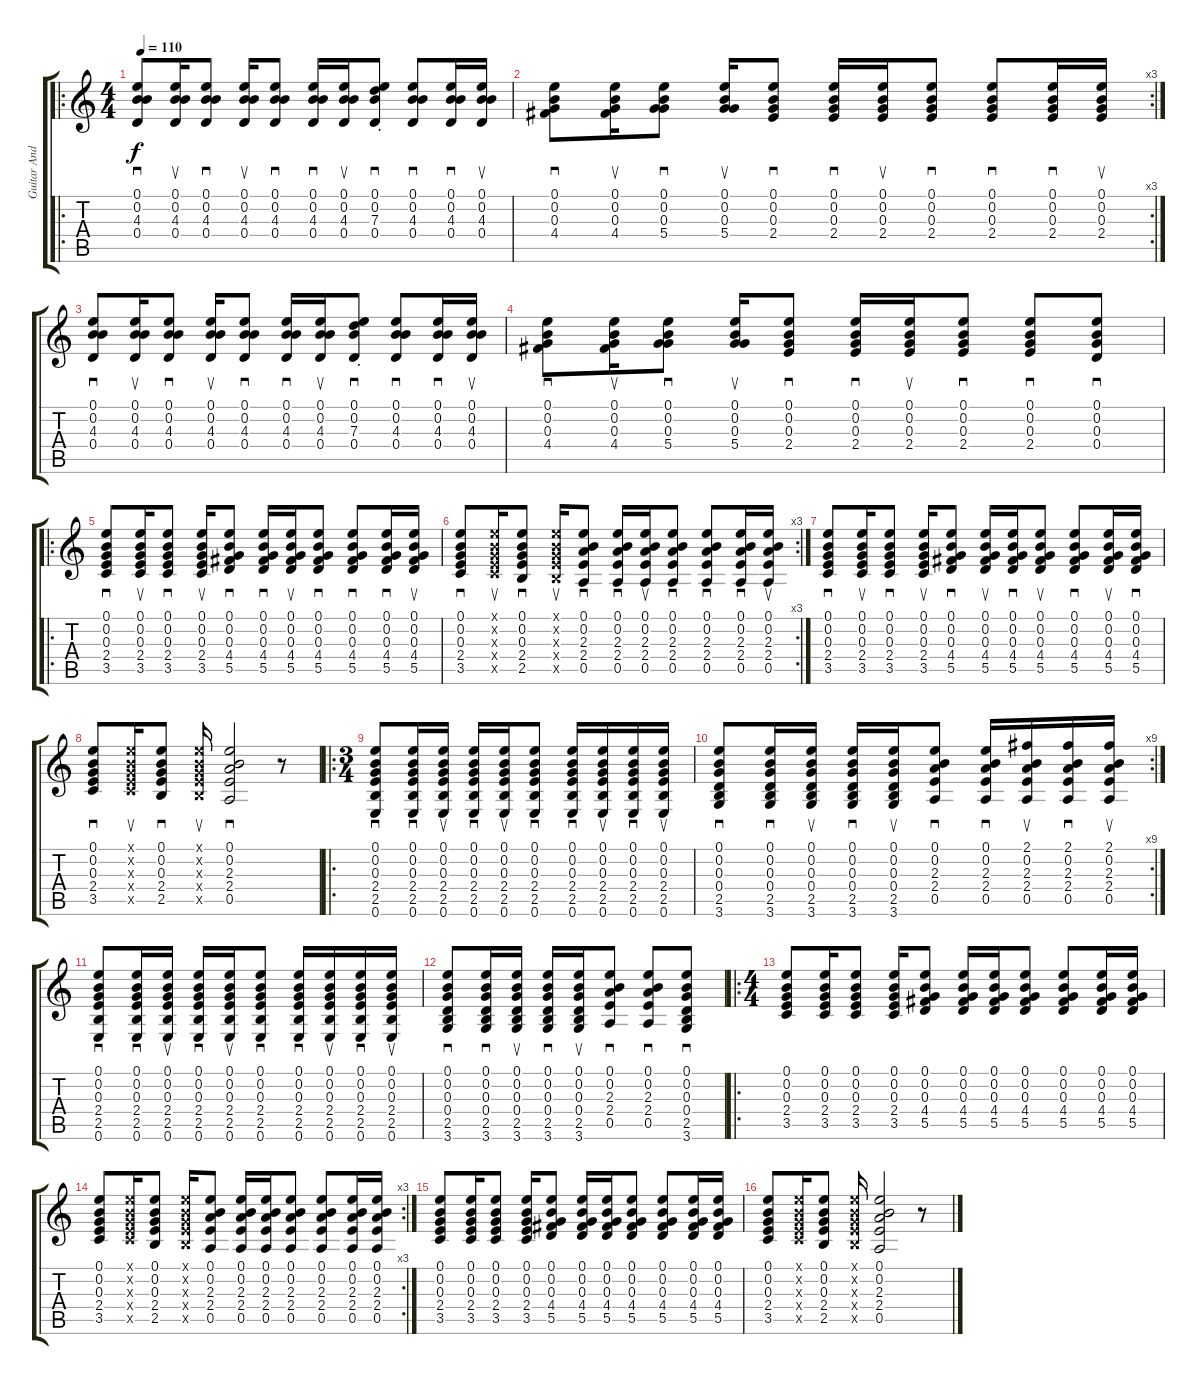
\track ("Guitar Andreas" "Guitar And") {instrument acousticguitarnylon}
\staff {score tabs}
\tuning (E4 B3 G3 D3 A2 E2) {hide}
\ro
\ts (4 4)
\tempo 110
\clef g2
\ks c
(0.1 0.2 4.3 0.4).8{sd dy f instrument acousticguitarnylon} (0.1 0.2 4.3 0.4).16{su} (0.1 0.2 4.3 0.4).8{sd} (0.1 0.2 4.3 0.4).16{su} (0.1 0.2 4.3 0.4).8{sd} (0.1 0.2 4.3 0.4).16{sd} (0.1 0.2 4.3 0.4).16{su} (0.1{st} 0.2{st} 7.3{st} 0.4{st}).8{sd} (0.1 0.2 4.3 0.4).8{sd} (0.1 0.2 4.3 0.4).16{sd} (0.1 0.2 4.3 0.4).16{su} |
\rc 3
(0.1 0.2 0.3 4.4).8{sd} (0.1 0.2 0.3 4.4).16{su} (0.1 0.2 0.3 5.4).8{sd} (0.1 0.2 0.3 5.4).16{su} (0.1 0.2 0.3 2.4).8{sd} (0.1 0.2 0.3 2.4).16{sd} (0.1 0.2 0.3 2.4).16{su} (0.1 0.2 0.3 2.4).8{sd} (0.1 0.2 0.3 2.4).8{sd} (0.1 0.2 0.3 2.4).16{sd} (0.1 0.2 0.3 2.4).16{su} |
(0.1 0.2 4.3 0.4).8{sd} (0.1 0.2 4.3 0.4).16{su} (0.1 0.2 4.3 0.4).8{sd} (0.1 0.2 4.3 0.4).16{su} (0.1 0.2 4.3 0.4).8{sd} (0.1 0.2 4.3 0.4).16{sd} (0.1 0.2 4.3 0.4).16{su} (0.1{st} 0.2{st} 7.3{st} 0.4{st}).8{sd} (0.1 0.2 4.3 0.4).8{sd} (0.1 0.2 4.3 0.4).16{sd} (0.1 0.2 4.3 0.4).16{su} |
(0.1 0.2 0.3 4.4).8{sd} (0.1 0.2 0.3 4.4).16{su} (0.1 0.2 0.3 5.4).8{sd} (0.1 0.2 0.3 5.4).16{su} (0.1 0.2 0.3 2.4).8{sd} (0.1 0.2 0.3 2.4).16{sd} (0.1 0.2 0.3 2.4).16{su} (0.1 0.2 0.3 2.4).8{sd} (0.1 0.2 0.3 2.4).8{sd} (0.1 0.2 0.3 0.4).8{sd} |
\ro
(0.1 0.2 0.3 2.4 3.5).8{sd} (0.1 0.2 0.3 2.4 3.5).16{su} (0.1 0.2 0.3 2.4 3.5).8{sd} (0.1 0.2 0.3 2.4 3.5).16{su} (0.1 0.2 0.3 4.4 5.5).8{sd} (0.1 0.2 0.3 4.4 5.5).16{sd} (0.1 0.2 0.3 4.4 5.5).16{su} (0.1 0.2 0.3 4.4 5.5).8{sd} (0.1 0.2 0.3 4.4 5.5).8{sd} (0.1 0.2 0.3 4.4 5.5).16{sd} (0.1 0.2 0.3 4.4 5.5).16{su} |
\rc 3
(0.1 0.2 0.3 2.4 3.5).8{sd} (0.1{x} 0.2{x} 0.3{x} 2.4{x} 3.5{x}).16{su} (0.1 0.2 0.3 2.4 2.5).8{sd} (0.1{x} 0.2{x} 0.3{x} 2.4{x} 2.5{x}).16{su} (0.1 0.2 2.3 2.4 0.5).8{sd} (0.1 0.2 2.3 2.4 0.5).16{sd} (0.1 0.2 2.3 2.4 0.5).16{su} (0.1 0.2 2.3 2.4 0.5).8{sd} (0.1 0.2 2.3 2.4 0.5).8{sd} (0.1 0.2 2.3 2.4 0.5).16{sd} (0.1 0.2 2.3 2.4 0.5).16{su} |
(0.1 0.2 0.3 2.4 3.5).8{sd} (0.1 0.2 0.3 2.4 3.5).16{su} (0.1 0.2 0.3 2.4 3.5).8{sd} (0.1 0.2 0.3 2.4 3.5).16{su} (0.1 0.2 0.3 4.4 5.5).8{sd} (0.1 0.2 0.3 4.4 5.5).16{su} (0.1 0.2 0.3 4.4 5.5).16{sd} (0.1 0.2 0.3 4.4 5.5).8{su} (0.1 0.2 0.3 4.4 5.5).8{sd} (0.1 0.2 0.3 4.4 5.5).16{su} (0.1 0.2 0.3 4.4 5.5).16{sd} |
(0.1 0.2 0.3 2.4 3.5).8{sd} (0.1{x} 0.2{x} 0.3{x} 2.4{x} 3.5{x}).16{su} (0.1 0.2 0.3 2.4 2.5).8{sd} (0.1{x} 0.2{x} 0.3{x} 2.4{x} 2.5{x}).16{su} (0.1 0.2 2.3 2.4 0.5).2{sd} r.8 |
\ro
\ts (3 4)
(0.1 0.2 0.3 2.4 2.5 0.6).8{sd} (0.1 0.2 0.3 2.4 2.5 0.6).16{sd} (0.1 0.2 0.3 2.4 2.5 0.6).16{su} (0.1 0.2 0.3 2.4 2.5 0.6).16{sd} (0.1 0.2 0.3 2.4 2.5 0.6).16{su} (0.1 0.2 0.3 2.4 2.5 0.6).8{sd} (0.1 0.2 0.3 2.4 2.5 0.6).16{sd} (0.1 0.2 0.3 2.4 2.5 0.6).16{su} (0.1 0.2 0.3 2.4 2.5 0.6).16{sd} (0.1 0.2 0.3 2.4 2.5 0.6).16{su} |
\rc 9
(0.1 0.2 0.3 0.4 2.5 3.6).8{sd} (0.1 0.2 0.3 0.4 2.5 3.6).16{sd} (0.1 0.2 0.3 0.4 2.5 3.6).16{su} (0.1 0.2 0.3 0.4 2.5 3.6).16{sd} (0.1 0.2 0.3 0.4 2.5 3.6).16{su} (0.1 0.2 2.3 2.4 0.5).8{sd} (0.1 0.2 2.3 2.4 0.5).16{sd} (2.1 0.2 2.3 2.4 0.5).16{su} (2.1 0.2 2.3 2.4 0.5).16{sd} (2.1 0.2 2.3 2.4 0.5).16{su} |
(0.1 0.2 0.3 2.4 2.5 0.6).8{sd} (0.1 0.2 0.3 2.4 2.5 0.6).16{sd} (0.1 0.2 0.3 2.4 2.5 0.6).16{su} (0.1 0.2 0.3 2.4 2.5 0.6).16{sd} (0.1 0.2 0.3 2.4 2.5 0.6).16{su} (0.1 0.2 0.3 2.4 2.5 0.6).8{sd} (0.1 0.2 0.3 2.4 2.5 0.6).16{sd} (0.1 0.2 0.3 2.4 2.5 0.6).16{su} (0.1 0.2 0.3 2.4 2.5 0.6).16{sd} (0.1 0.2 0.3 2.4 2.5 0.6).16{su} |
(0.1 0.2 0.3 0.4 2.5 3.6).8{sd} (0.1 0.2 0.3 0.4 2.5 3.6).16{sd} (0.1 0.2 0.3 0.4 2.5 3.6).16{su} (0.1 0.2 0.3 0.4 2.5 3.6).16{sd} (0.1 0.2 0.3 0.4 2.5 3.6).16{su} (0.1 0.2 2.3 2.4 0.5).8{sd} (0.1 0.2 2.3 2.4 0.5).8{sd} (0.1 0.2 0.3 0.4 2.5 3.6).8{sd} |
\ro
\ts (4 4)
(0.1 0.2 0.3 2.4 3.5).8 (0.1 0.2 0.3 2.4 3.5).16 (0.1 0.2 0.3 2.4 3.5).8 (0.1 0.2 0.3 2.4 3.5).16 (0.1 0.2 0.3 4.4 5.5).8 (0.1 0.2 0.3 4.4 5.5).16 (0.1 0.2 0.3 4.4 5.5).16 (0.1 0.2 0.3 4.4 5.5).8 (0.1 0.2 0.3 4.4 5.5).8 (0.1 0.2 0.3 4.4 5.5).16 (0.1 0.2 0.3 4.4 5.5).16 |
\rc 3
(0.1 0.2 0.3 2.4 3.5).8 (0.1{x} 0.2{x} 0.3{x} 2.4{x} 3.5{x}).16 (0.1 0.2 0.3 2.4 2.5).8 (0.1{x} 0.2{x} 0.3{x} 2.4{x} 2.5{x}).16 (0.1 0.2 2.3 2.4 0.5).8 (0.1 0.2 2.3 2.4 0.5).16 (0.1 0.2 2.3 2.4 0.5).16 (0.1 0.2 2.3 2.4 0.5).8 (0.1 0.2 2.3 2.4 0.5).8 (0.1 0.2 2.3 2.4 0.5).16 (0.1 0.2 2.3 2.4 0.5).16 |
(0.1 0.2 0.3 2.4 3.5).8 (0.1 0.2 0.3 2.4 3.5).16 (0.1 0.2 0.3 2.4 3.5).8 (0.1 0.2 0.3 2.4 3.5).16 (0.1 0.2 0.3 4.4 5.5).8 (0.1 0.2 0.3 4.4 5.5).16 (0.1 0.2 0.3 4.4 5.5).16 (0.1 0.2 0.3 4.4 5.5).8 (0.1 0.2 0.3 4.4 5.5).8 (0.1 0.2 0.3 4.4 5.5).16 (0.1 0.2 0.3 4.4 5.5).16 |
(0.1 0.2 0.3 2.4 3.5).8 (0.1{x} 0.2{x} 0.3{x} 2.4{x} 3.5{x}).16 (0.1 0.2 0.3 2.4 2.5).8 (0.1{x} 0.2{x} 0.3{x} 2.4{x} 2.5{x}).16 (0.1 0.2 2.3 2.4 0.5).2 r.8
